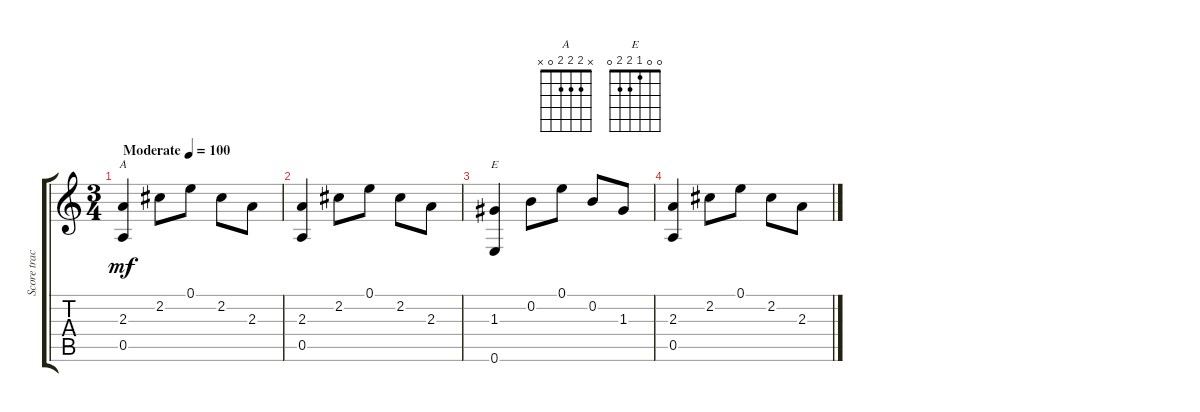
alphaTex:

\track ("Score track 1" "Score trac") {instrument acousticguitarsteel}
\staff {score tabs}
\tuning (E4 B3 G3 D3 A2 E2) {hide}
\chord ("A" x 2 2 2 0 x)
\chord ("E" 0 0 1 2 2 0)
\ts (3 4)
\tempo (100 "Moderate")
\clef g2
\ks c
(2.3 0.5).4{ch "A" dy mf instrument acousticguitarsteel} 2.2.8 0.1.8 2.2.8 2.3.8 |
(2.3 0.5).4 2.2.8 0.1.8 2.2.8 2.3.8 |
(1.3 0.6).4{ch "E"} 0.2.8 0.1.8 0.2.8 1.3.8 |
(2.3 0.5).4 2.2.8 0.1.8 2.2.8 2.3.8
